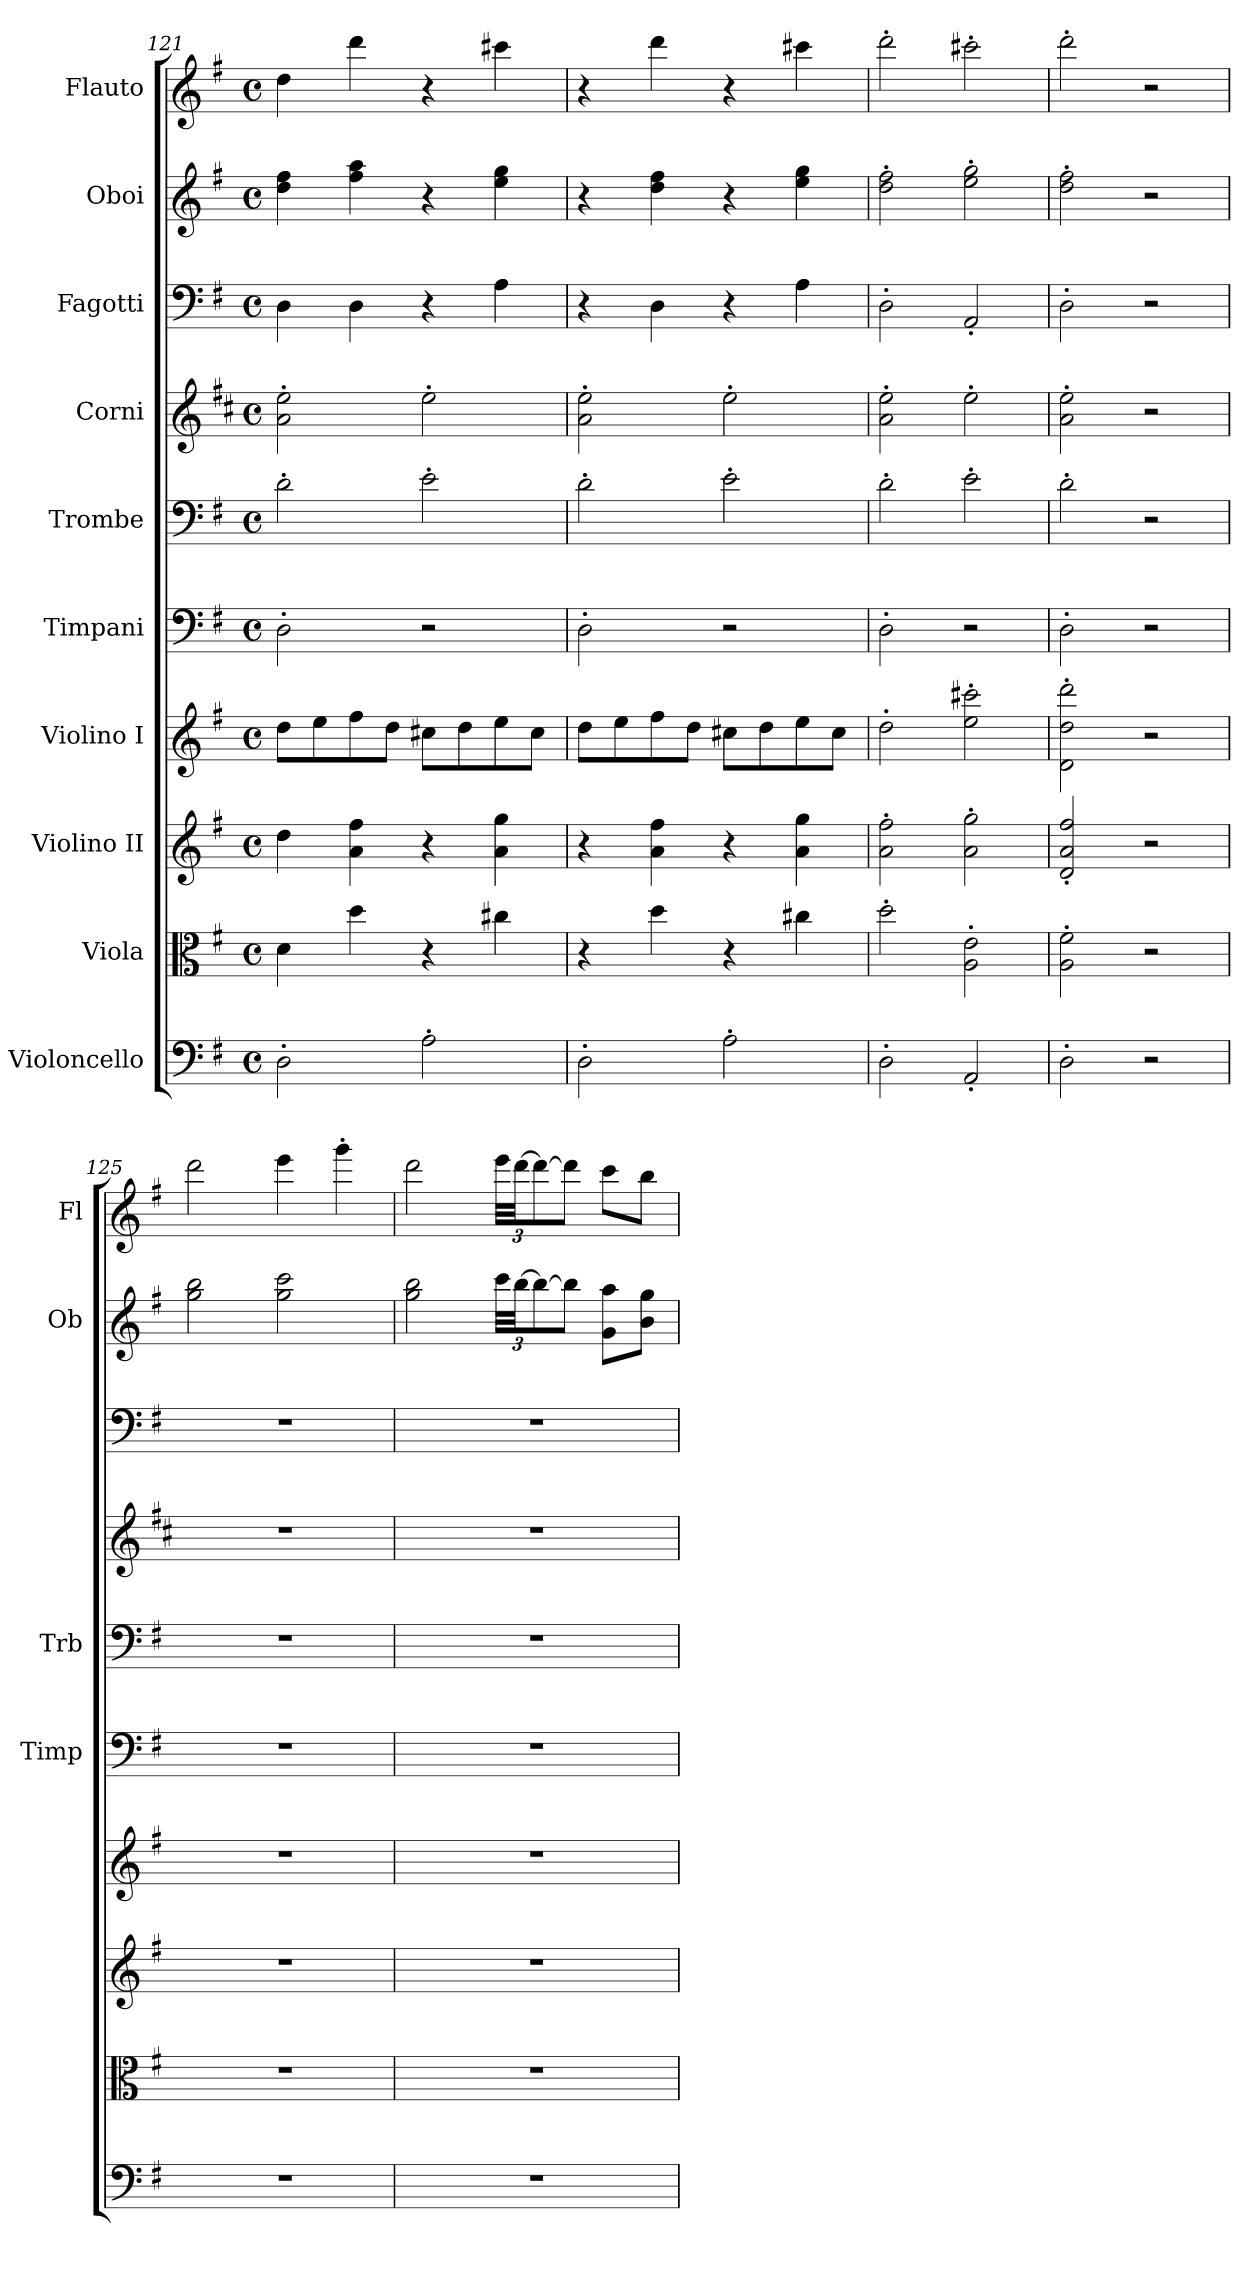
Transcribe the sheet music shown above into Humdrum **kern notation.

**kern	**kern	**kern	**kern	**kern	**kern	**kern	**kern	**kern	**kern
*part10	*part9	*part8	*part7	*part6	*part5	*part4	*part3	*part2	*part1
*staff10	*staff9	*staff8	*staff7	*staff6	*staff5	*staff4	*staff3	*staff2	*staff1
*I"Violoncello	*I"Viola	*I"Violino II	*I"Violino I	*I"Timpani	*I"Trombe	*I"Corni	*I"Fagotti	*I"Oboi	*I"Flauto
*	*	*	*	*I'Timp	*I'Trb	*	*	*I'Ob	*I'Fl
*clefF4	*clefC3	*clefG2	*clefG2	*clefF4	*clefF4	*clefG2	*clefF4	*clefG2	*clefG2
*	*	*	*	*	*	*ITrd4c7	*	*	*
*k[f#]	*k[f#]	*k[f#]	*k[f#]	*k[f#]	*k[f#]	*k[f#]	*k[f#]	*k[f#]	*k[f#]
*M4/4	*M4/4	*M4/4	*M4/4	*M4/4	*M4/4	*M4/4	*M4/4	*M4/4	*M4/4
*met(c)	*met(c)	*met(c)	*met(c)	*met(c)	*met(c)	*met(c)	*met(c)	*met(c)	*met(c)
=121	=121	=121	=121	=121	=121	=121	=121	=121	=121
2D'\	4d\	4dd\	8dd\L	2D'\	2d'\	2d\' 2a\'	4D\	4dd\ 4ff#\	4dd\
.	.	.	8ee\	.	.	.	.	.	.
.	4dd\	4a\ 4ff#\	8ff#\	.	.	.	4D\	4ff#\ 4aa\	4ddd\
.	.	.	8dd\J	.	.	.	.	.	.
2A'\	4r	4r	8cc#X\L	2r	2e'\	2a'\	4r	4r	4r
.	.	.	8dd\	.	.	.	.	.	.
.	4cc#X\	4a\ 4gg\	8ee\	.	.	.	4A\	4ee\ 4gg\	4ccc#X\
.	.	.	8cc#\J	.	.	.	.	.	.
=122	=122	=122	=122	=122	=122	=122	=122	=122	=122
2D'\	4r	4r	8dd\L	2D'\	2d'\	2d\' 2a\'	4r	4r	4r
.	.	.	8ee\	.	.	.	.	.	.
.	4dd\	4a\ 4ff#\	8ff#\	.	.	.	4D\	4dd\ 4ff#\	4ddd\
.	.	.	8dd\J	.	.	.	.	.	.
2A'\	4r	4r	8cc#X\L	2r	2e'\	2a'\	4r	4r	4r
.	.	.	8dd\	.	.	.	.	.	.
.	4cc#X\	4a\ 4gg\	8ee\	.	.	.	4A\	4ee\ 4gg\	4ccc#X\
.	.	.	8cc#\J	.	.	.	.	.	.
=123	=123	=123	=123	=123	=123	=123	=123	=123	=123
2D'\	2dd'\	2a\' 2ff#\'	2dd'\	2D'\	2d'\	2d\' 2a\'	2D'\	2dd\' 2ff#\'	2ddd'\
2AA'/	2A\' 2e\'	2a\' 2gg\'	2ee\' 2ccc#X\'	2r	2e'\	2a'\	2AA'/	2ee\' 2gg\'	2ccc#X'\
=124	=124	=124	=124	=124	=124	=124	=124	=124	=124
2D'\	2A\' 2f#\'	2d/' 2a/' 2ff#/'	2d\' 2dd\' 2ddd\'	2D'\	2d'\	2d\' 2a\'	2D'\	2dd\' 2ff#\'	2ddd'\
2r	2r	2r	2r	2r	2r	2r	2r	2r	2r
=125	=125	=125	=125	=125	=125	=125	=125	=125	=125
1r	1r	1r	1r	1r	1r	1r	1r	2gg\ 2bb\	2ddd\
.	.	.	.	.	.	.	.	2gg\ 2ccc\	4eee\
.	.	.	.	.	.	.	.	.	4ggg'\
!!LO:LB:g=z
=126	=126	=126	=126	=126	=126	=126	=126	=126	=126
1r	1r	1r	1r	1r	1r	1r	1r	2gg\ 2bb\	2ddd\
*	*	*	*	*	*	*	*	*Xbrackettup	*Xbrackettup
.	.	.	.	.	.	.	.	48ccc\LLL	48eee\LLL
.	.	.	.	.	.	.	.	[48bb\JJ	[48ddd\JJ
.	.	.	.	.	.	.	.	12bb\_	12ddd\_
.	.	.	.	.	.	.	.	8bb\J]	8ddd\J]
.	.	.	.	.	.	.	.	8g\ 8aa\L	8ccc\L
.	.	.	.	.	.	.	.	8b\ 8gg\J	8bb\J
=	=	=	=	=	=	=	=	=	=
*-	*-	*-	*-	*-	*-	*-	*-	*-	*-
